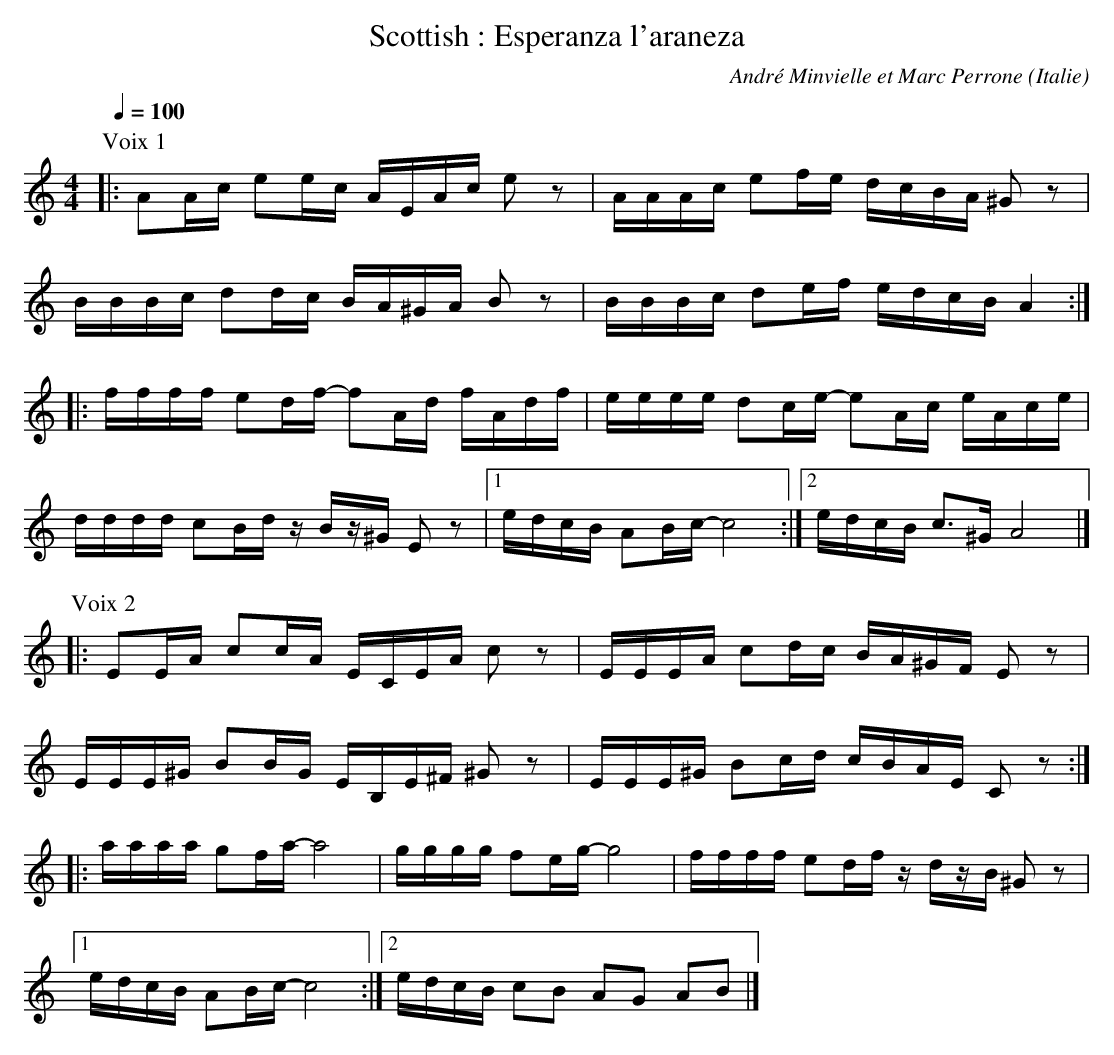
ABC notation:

X:1
T:Scottish : Esperanza l'araneza
C:André Minvielle et Marc Perrone
O:Italie
M:4/4
L:1/16
Q:1/4=100
K:C
P:Voix 1
|: A2Ac e2ec AEAc e2 z2 |\
AAAc e2fe dcBA ^G2 z2 |
BBBc d2dc BA^GA B2 z2 | BBBc d2ef edcB A4 ::
ffff e2df- f2Ad fAdf | eeee d2ce- e2Ac eAce |
dddd c2Bd zBz^G E2 z2 |1 edcB A2Bc- c8 :|2 edcB c3^G A8 |]
%%vskip 1
P:Voix 2
|: E2EA c2cA ECEA c2 z2 |\
EEEA c2dc BA^GF E2 z2 |
EEE^G B2BG EB,E^F ^G2 z2 | EEE^G B2cd cBAE C2 z2 ::
aaaa g2fa- a8 | gggg f2eg- g8 | ffff e2df zdzB ^G2 z2 |1
edcB A2Bc- c8 :|2 edcB c2B2 A2G2 A2B2 |]
